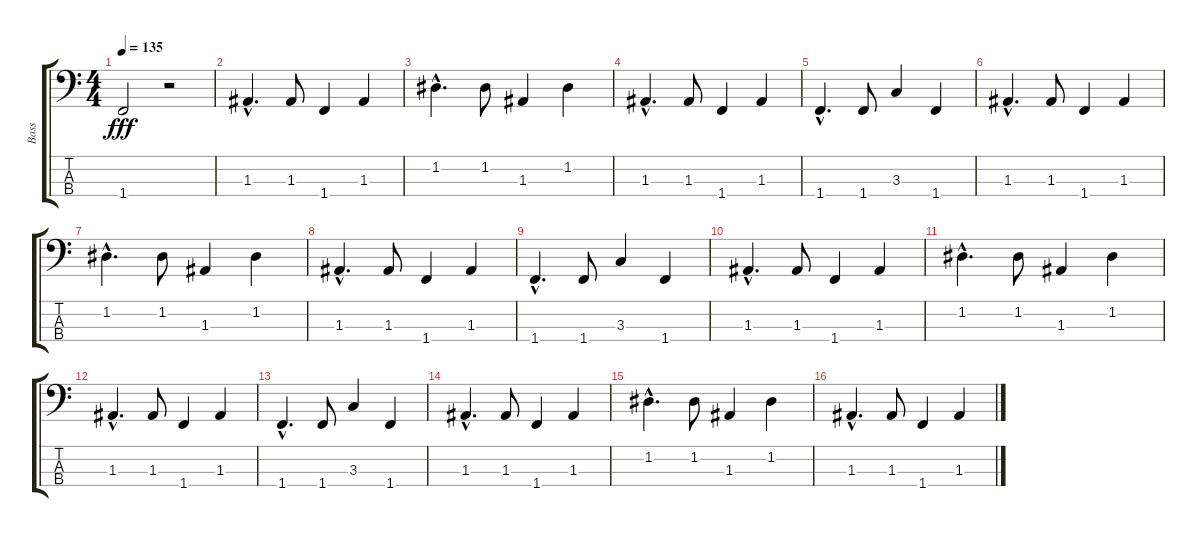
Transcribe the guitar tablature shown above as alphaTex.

\track ("Bass" "Bass") {instrument electricbasspick}
\staff {score tabs}
\tuning (G2 D2 A1 E1) {hide}
\ts (4 4)
\tempo 135
\clef f4
\ks c
1.4.2{dy fff} r.2 |
1.3{hac}.4{d} 1.3.8 1.4.4 1.3.4 |
1.2{hac}.4{d} 1.2.8 1.3.4 1.2.4 |
1.3{hac}.4{d} 1.3.8 1.4.4 1.3.4 |
1.4{hac}.4{d} 1.4.8 3.3.4 1.4.4 |
1.3{hac}.4{d} 1.3.8 1.4.4 1.3.4 |
1.2{hac}.4{d} 1.2.8 1.3.4 1.2.4 |
1.3{hac}.4{d} 1.3.8 1.4.4 1.3.4 |
1.4{hac}.4{d} 1.4.8 3.3.4 1.4.4 |
1.3{hac}.4{d} 1.3.8 1.4.4 1.3.4 |
1.2{hac}.4{d} 1.2.8 1.3.4 1.2.4 |
1.3{hac}.4{d} 1.3.8 1.4.4 1.3.4 |
1.4{hac}.4{d} 1.4.8 3.3.4 1.4.4 |
1.3{hac}.4{d} 1.3.8 1.4.4 1.3.4 |
1.2{hac}.4{d} 1.2.8 1.3.4 1.2.4 |
1.3{hac}.4{d} 1.3.8 1.4.4 1.3.4
